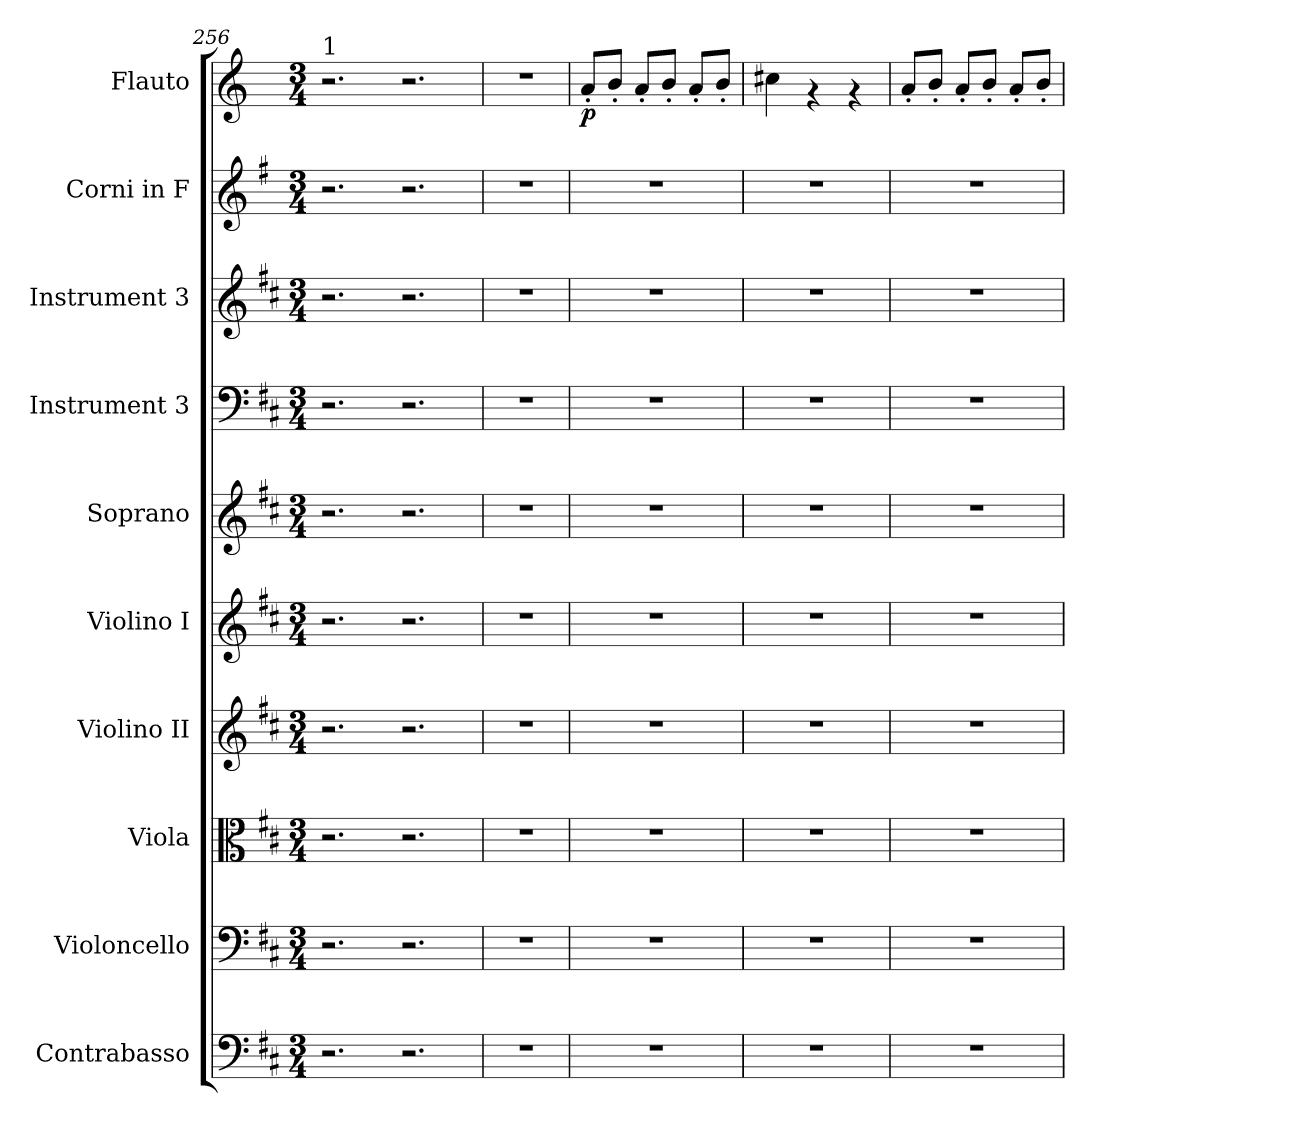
**kern	**kern	**kern	**kern	**kern	**kern	**kern	**kern	**kern	**kern	**dynam
*part10	*part9	*part8	*part7	*part6	*part5	*part4	*part3	*part2	*part1	*part1
*staff10	*staff9	*staff8	*staff7	*staff6	*staff5	*staff4	*staff3	*staff2	*staff1	*staff1
*I"Contrabasso	*I"Violoncello	*I"Viola	*I"Violino II	*I"Violino I	*I"Soprano	*I"Instrument 3	*I"Instrument 3	*I"Corni in F	*I"Flauto	*
*I'Cb.	*I'Vc.	*I'Vla.	*I'Vln. II	*I'Vln. I	*I'S	*	*	*I'Cor.	*I'Fl.	*
!!LO:LB:g=z
*clefF4	*clefF4	*clefC3	*clefG2	*clefG2	*clefG2	*clefF4	*clefG2	*clefG2	*clefG2	*
*ITrd1c2	*ITrd1c2	*ITrd1c2	*ITrd1c2	*ITrd1c2	*ITrd1c2	*ITrd1c2	*ITrd1c2	*ITrd4c7	*ITrd1c2	*
*k[]	*k[]	*k[]	*k[]	*k[]	*k[]	*k[]	*k[]	*k[]	*k[b-e-]	*
*C:	*C:	*C:	*C:	*C:	*C:	*C:	*C:	*C:	*B-:	*
*M3/4	*M3/4	*M3/4	*M3/4	*M3/4	*M3/4	*M3/4	*M3/4	*M3/4	*M3/4	*
=256	=256	=256	=256	=256	=256	=256	=256	=256	=256	=256
!	!	!	!	!	!	!	!	!	!LO:TX:a:t=1	!
2.r	2.r	2.r	2.r	2.r	2.r	2.r	2.r	2.r	2.r	.
2.r	2.r	2.r	2.r	2.r	2.r	2.r	2.r	2.r	2.r	.
=257	=257	=257	=257	=257	=257	=257	=257	=257	=257	=257
2.r	2.r	2.r	2.r	2.r	2.r	2.r	2.r	2.r	2.r	.
=258	=258	=258	=258	=258	=258	=258	=258	=258	=258	=258
!	!	!	!	!	!	!	!	!	!	!LO:DY:b
2.r	2.r	2.r	2.r	2.r	2.r	2.r	2.r	2.r	8g'</L	p
.	.	.	.	.	.	.	.	.	8a'</J	.
.	.	.	.	.	.	.	.	.	8g'</L	.
.	.	.	.	.	.	.	.	.	8a'</J	.
.	.	.	.	.	.	.	.	.	8g'</L	.
.	.	.	.	.	.	.	.	.	8a'</J	.
=259	=259	=259	=259	=259	=259	=259	=259	=259	=259	=259
2.r	2.r	2.r	2.r	2.r	2.r	2.r	2.r	2.r	4bn\	.
.	.	.	.	.	.	.	.	.	4rf	.
.	.	.	.	.	.	.	.	.	4rf	.
!!LO:PB:g=z
=260	=260	=260	=260	=260	=260	=260	=260	=260	=260	=260
2.r	2.r	2.r	2.r	2.r	2.r	2.r	2.r	2.r	8g'</L	.
.	.	.	.	.	.	.	.	.	8a'</J	.
.	.	.	.	.	.	.	.	.	8g'</L	.
.	.	.	.	.	.	.	.	.	8a'</J	.
.	.	.	.	.	.	.	.	.	8g'</L	.
.	.	.	.	.	.	.	.	.	8a'</J	.
=	=	=	=	=	=	=	=	=	=	=
*-	*-	*-	*-	*-	*-	*-	*-	*-	*-	*-
